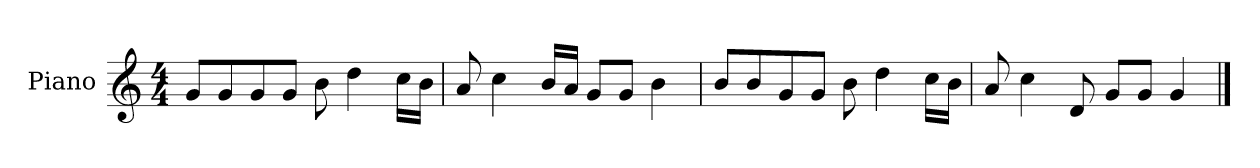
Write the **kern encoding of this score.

**kern
*part1
*staff1
*I"Piano
*I'P-no
*clefG2
*k[]
*M4/4
*MM90
=1
8g/L
8g/
8g/
8g/J
8b\
4dd\
16cc\LL
16b\JJ
=2
8a/
4cc\
16b/LL
16a/JJ
8g/L
8g/J
4b\
=3
8b/L
8b/
8g/
8g/J
8b\
4dd\
16cc\LL
16b\JJ
=4
8a/
4cc\
8d/
8g/L
8g/J
4g/
==
*-
